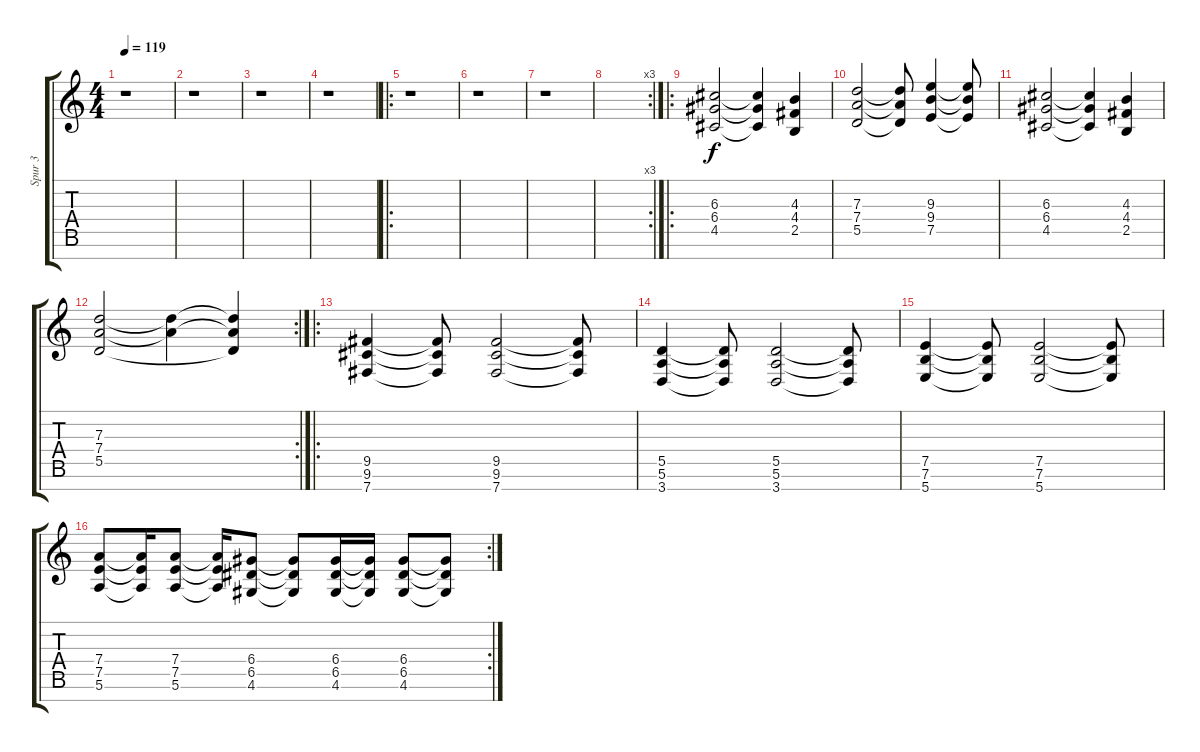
\track ("Spur 3" "Spur 3") {instrument distortionguitar}
\staff {score tabs}
\tuning (E4 B3 G3 D3 A2 E2 B1) {hide}
\ts (4 4)
\tempo 119
\clef g2
\ks c
r.1{dy f instrument distortionguitar} |
r.1 |
r.1 |
r.1 |
\ro
r.1 |
r.1 |
r.1 |
\rc 3
|
\ro
(6.3 6.4 4.5).2 (6.3{t} 6.4{t} 4.5{t}).4 (4.3 4.4 2.5).4 |
(7.3 7.4 5.5).2 (7.3{t} 7.4{t} 5.5{t}).8 (9.3 9.4 7.5).4 (9.3{t} 9.4{t} 7.5{t}).8 |
(6.3 6.4 4.5).2 (6.3{t} 6.4{t} 4.5{t}).4 (4.3 4.4 2.5).4 |
\rc 2
(7.3 7.4 5.5).2 (7.3{t} 7.4{t}).4 (7.3{t} 7.4{t} 5.5{t}).4 |
\ro
(9.5 9.6 7.7).4{volume 13} (9.5{t} 9.6{t} 7.7{t}).8 (9.5 9.6 7.7).2 (9.5{t} 9.6{t} 7.7{t}).8 |
(5.5 5.6 3.7).4 (5.5{t} 5.6{t} 3.7{t}).8 (5.5 5.6 3.7).2 (5.5{t} 5.6{t} 3.7{t}).8 |
(7.5 7.6 5.7).4 (7.5{t} 7.6{t} 5.7{t}).8 (7.5 7.6 5.7).2 (7.5{t} 7.6{t} 5.7{t}).8 |
\rc 2
(7.4 7.5 5.6).8 (7.4{t} 7.5{t} 5.6{t}).16 (7.4 7.5 5.6).8 (7.4{t} 7.5{t} 5.6{t}).16 (6.4 6.5 4.6).8 (6.4{t} 6.5{t} 4.6{t}).8 (6.4 6.5 4.6).16 (6.4{t} 6.5{t} 4.6{t}).16 (6.4 6.5 4.6).8 (6.4{t} 6.5{t} 4.6{t}).8
